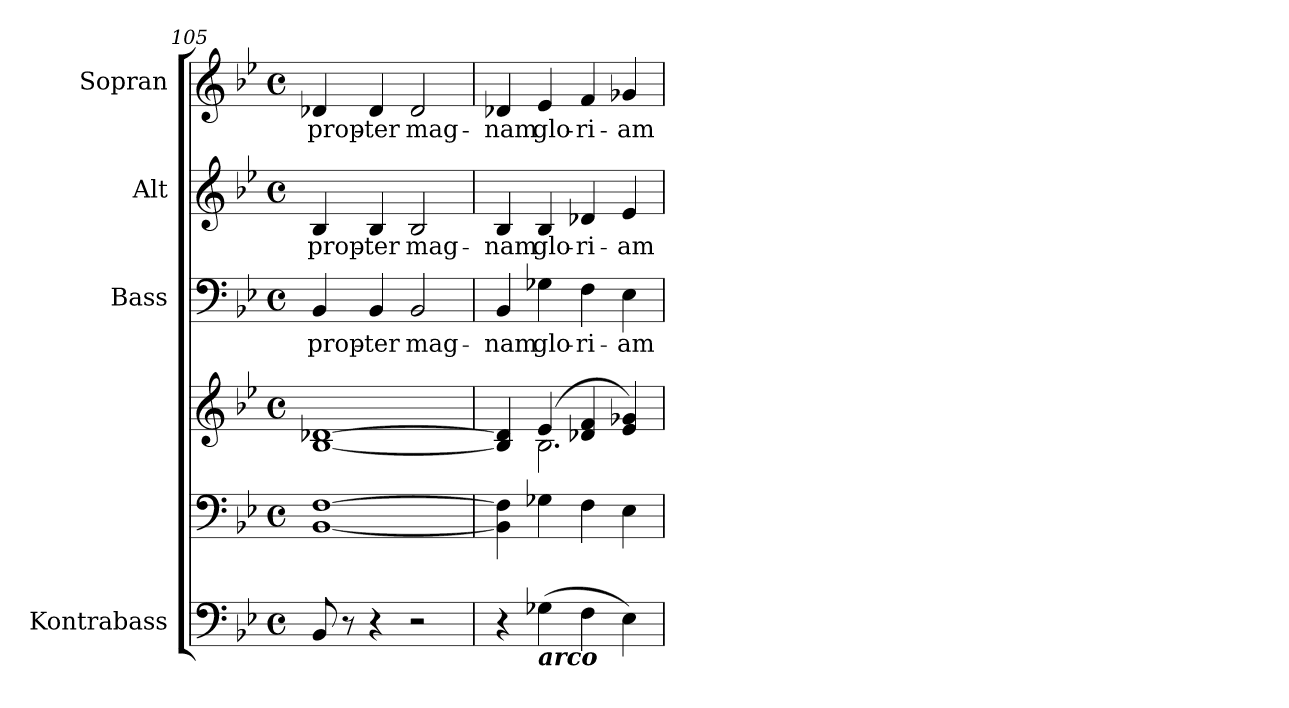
**kern	**kern	**kern	**kern	**text	**kern	**text	**kern	**text
*part5	*part4	*part4	*part3	*part3	*part2	*part2	*part1	*part1
*staff6	*staff5	*staff4	*staff3	*staff3	*staff2	*staff2	*staff1	*staff1
*I"Kontrabass	*	*	*I"Bass	*	*I"Alt	*	*I"Sopran	*
*I'Kb.	*	*	*I'B.	*	*I'A.	*	*I'S.	*
*clefF4	*clefF4	*clefG2	*clefF4	*	*clefG2	*	*clefG2	*
*ITrd7c12	*	*	*	*	*	*	*	*
*k[b-e-]	*k[b-e-]	*k[b-e-]	*k[b-e-]	*	*k[b-e-]	*	*k[b-e-]	*
*B-:	*B-:	*B-:	*B-:	*	*B-:	*	*B-:	*
*M4/4	*M4/4	*M4/4	*M4/4	*	*M4/4	*	*M4/4	*
*met(c)	*met(c)	*met(c)	*met(c)	*	*met(c)	*	*met(c)	*
=105	=105	=105	=105	=105	=105	=105	=105	=105
!	!	!	!	!LO:LY:b	!	!LO:LY:b	!	!LO:LY:b
8BBB-/	[1BB- [1F	[1B- [1d-X	4BB-/	prop-	4B-/	prop-	4d-X/	prop-
8r	.	.	.	.	.	.	.	.
!	!	!	!	!LO:LY:b	!	!LO:LY:b	!	!LO:LY:b
4r	.	.	4BB-/	-ter	4B-/	-ter	4d-/	-ter
!	!	!	!	!LO:LY:b	!	!LO:LY:b	!	!LO:LY:b
2r	.	.	2BB-/	mag-	2B-/	mag-	2d-/	mag-
=106	=106	=106	=106	=106	=106	=106	=106	=106
*	*	*^	*	*	*	*	*	*
!	!	!	!	!	!LO:LY:b	!	!LO:LY:b	!	!LO:LY:b
4r	4BB-\] 4F\]	4B-/] 4d-/]	4ryy	4BB-/	-nam	4B-/	-nam	4d-X/	-nam
!LO:TX:b:Bi:t=arco	!	!	!	!	!	!	!	!	!
!	!	!	!	!	!LO:LY:b	!	!LO:LY:b	!	!LO:LY:b
(>4GG-X\	4G-X\	(4e-/	2.B-\	4G-X\	glo-	4B-/	glo-	4e-/	glo-
!	!	!	!	!	!LO:LY:b	!	!LO:LY:b	!	!LO:LY:b
4FF\	4F\	4d-X/ 4f/	.	4F\	-ri-	4d-X/	-ri-	4f/	-ri-
!	!	!	!	!	!LO:LY:b	!	!LO:LY:b	!	!LO:LY:b
4EE-\)	4E-\	4e-/ 4g-X/)	.	4E-\	-am	4e-/	-am	4g-X/	-am
*	*	*v	*v	*	*	*	*	*	*
=	=	=	=	=	=	=	=	=
*-	*-	*-	*-	*-	*-	*-	*-	*-
